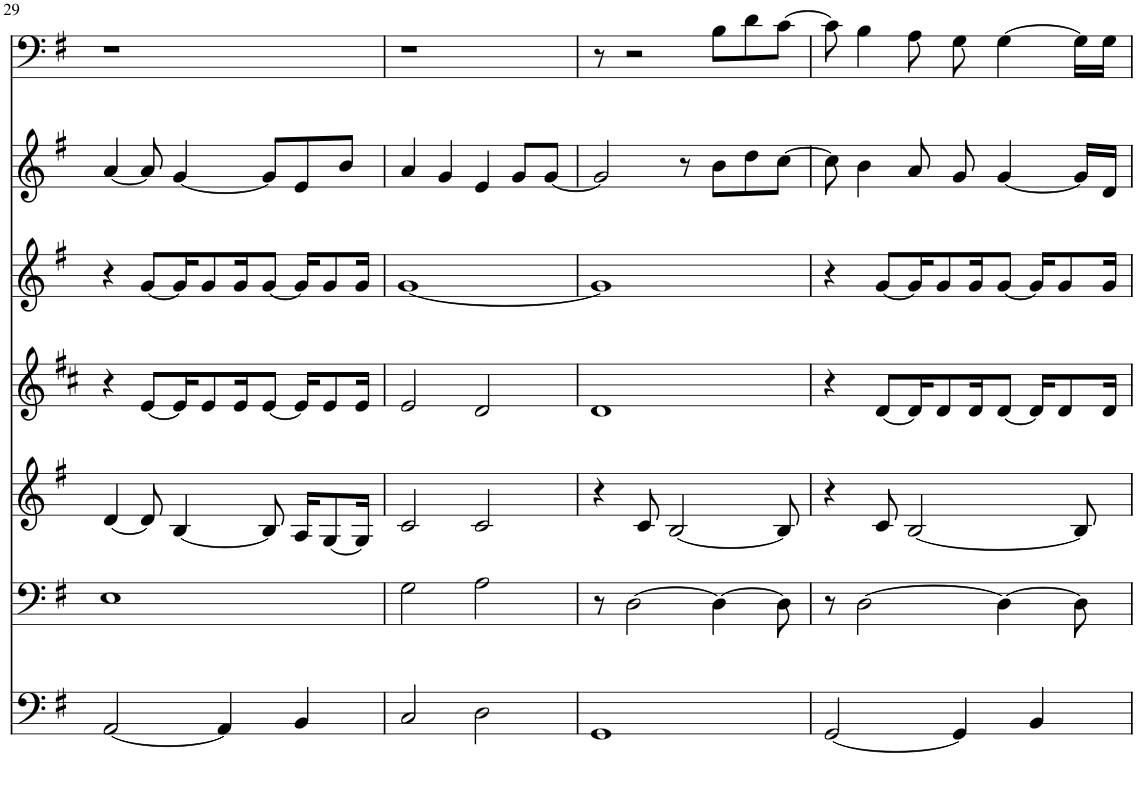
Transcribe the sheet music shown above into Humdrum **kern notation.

**kern	**kern	**kern	**kern	**kern	**kern	**kern
*part7	*part6	*part5	*part4	*part3	*part2	*part1
*staff7	*staff6	*staff5	*staff4	*staff3	*staff2	*staff1
*I"Piano	*I"Piano	*I"Piano	*I"Piano	*I"Piano	*I"Piano	*I"Piano
*I'Pno	*I'Pno	*I'Pno	*I'Pno	*I'Pno	*I'Pno	*I'Pno
!!LO:PB:g=z
*clefF4	*clefF4	*clefG2	*clefG2	*clefG2	*clefG2	*clefF4
*k[f#]	*k[f#]	*k[f#]	*k[f#c#]	*k[f#]	*k[f#]	*k[f#]
*M4/4	*M4/4	*M4/4	*M4/4	*M4/4	*M4/4	*M4/4
=29	=29	=29	=29	=29	=29	=29
[2AA/	1E	[4d/	4r	4r	[4a/	1r
.	.	8d/]	[8e/L	[8g/L	8a/]	.
.	.	[4B/	16e/K]	16g/K]	[4g/	.
.	.	.	8e/	8g/	.	.
4AA/]	.	.	.	.	.	.
.	.	.	16e/K	16g/K	.	.
.	.	8B/]	[8e/J	[8g/J	8g/L]	.
4BB/	.	16A/KL	16e/KL]	16g/KL]	8e/	.
.	.	[8G/	8e/	8g/	.	.
.	.	.	.	.	8b/J	.
.	.	16G/Jk]	16e/Jk	16g/Jk	.	.
=30	=30	=30	=30	=30	=30	=30
2C/	2G\	2c/	2e/	[1g	4a/	1r
.	.	.	.	.	4g/	.
2D\	2A\	2c/	2d/	.	4e/	.
.	.	.	.	.	8g/L	.
.	.	.	.	.	[8g/J	.
=31	=31	=31	=31	=31	=31	=31
1GG	8r	4r	1d	1g]	2g/]	8r
.	[2D\	.	.	.	.	2r
.	.	8c/	.	.	.	.
.	.	[2B/	.	.	.	.
.	.	.	.	.	8r	.
.	4D\_	.	.	.	8b\L	8B\L
.	.	.	.	.	8dd\	8d\
.	8D\]	8B/]	.	.	[8cc\J	[8c\J
=32	=32	=32	=32	=32	=32	=32
[2GG/	8r	4r	4r	4r	8cc\]	8c\]
.	[2D\	.	.	.	4b\	4B\
.	.	8c/	[8d/L	[8g/L	.	.
.	.	[2B/	16d/K]	16g/K]	8a/	8A\
.	.	.	8d/	8g/	.	.
4GG/]	.	.	.	.	8g/	8G\
.	.	.	16d/K	16g/K	.	.
.	4D\_	.	[8d/J	[8g/J	[4g/	[4G\
4BB/	.	.	16d/KL]	16g/KL]	.	.
.	.	.	8d/	8g/	.	.
.	8D\]	8B/]	.	.	16g/LL]	16G\LL]
.	.	.	16d/Jk	16g/Jk	16d/JJ	16G\JJ
=	=	=	=	=	=	=
*-	*-	*-	*-	*-	*-	*-
